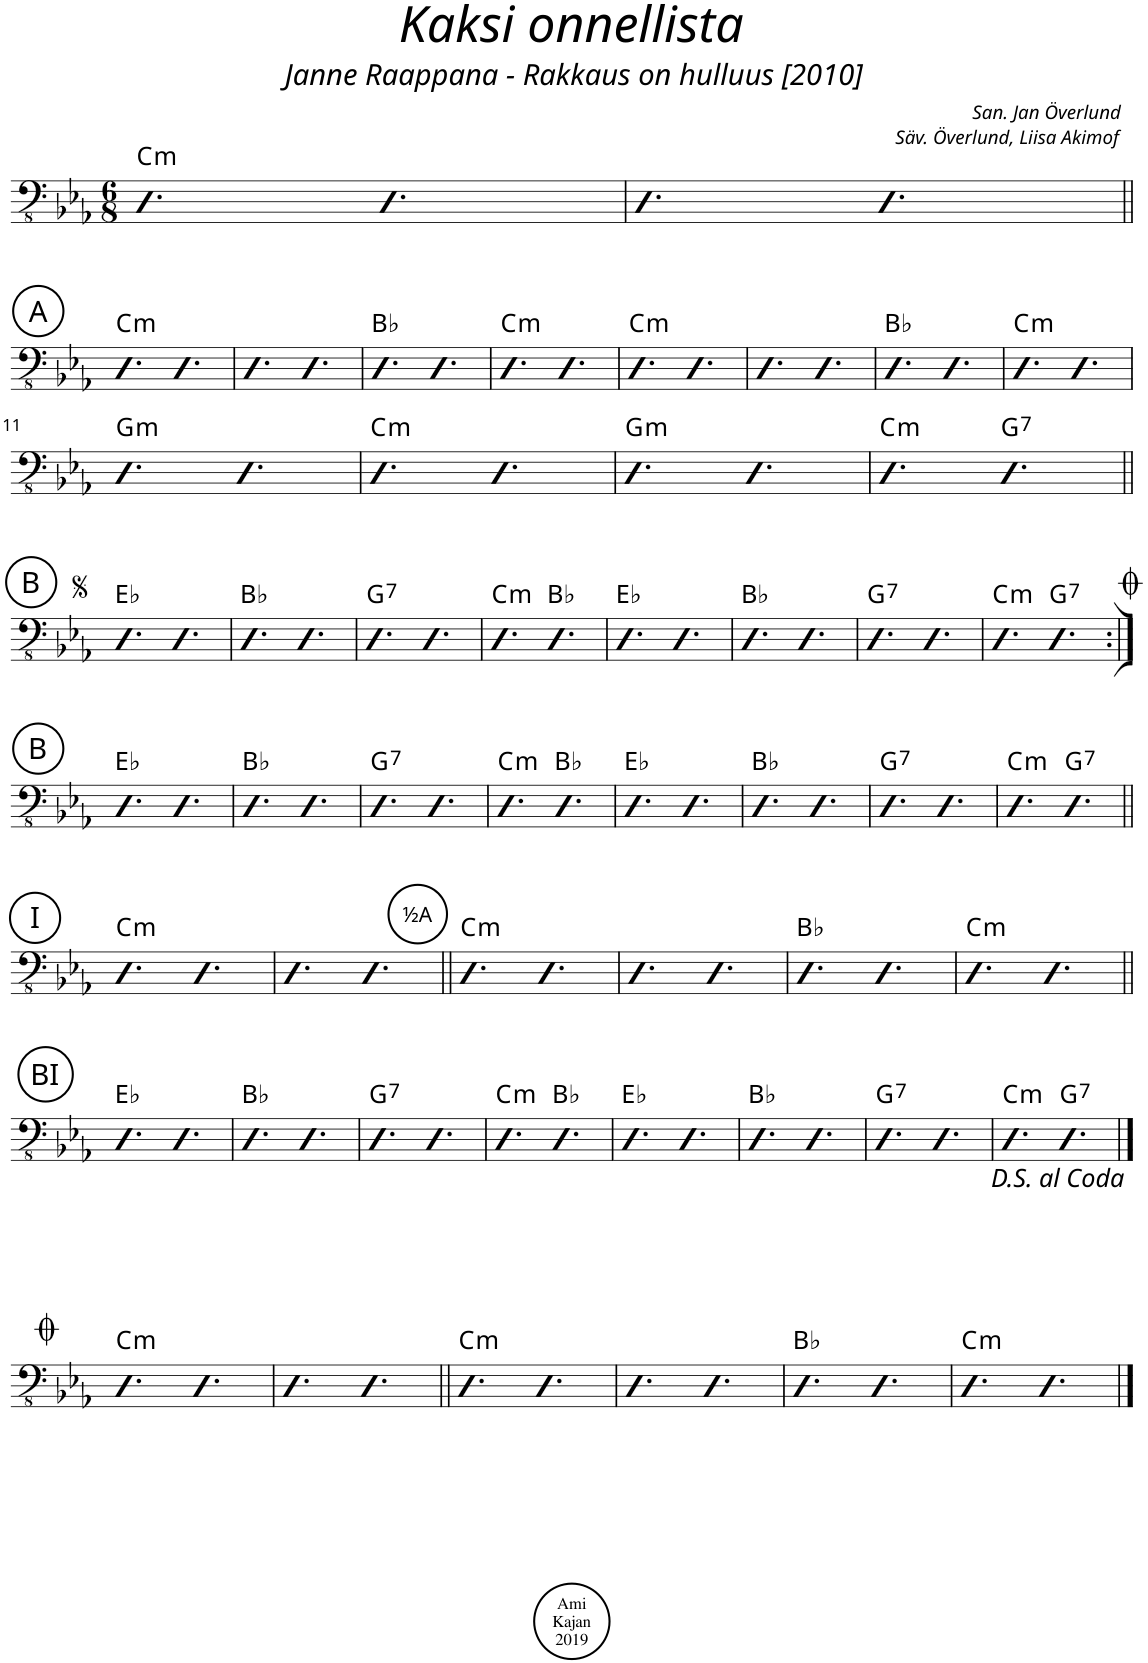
**kern	**harte
*part1	*part1
*staff1	*
*I"Piano	*
*I'Pno.	*
*clefFv4	*
*k[b-e-a-]	*
*M6/8	*
=1	=1
!	!LO:H:kt=m
4.BBB-	C:min
4.BBB-	.
=2	=2
4.BBB-	.
4.BBB-	.
!!LO:LB:g=z
!!LO:REH:place=s1:a:cj:enc=circle:fs=14:t=A
=3||	=3||
!	!LO:H:kt=m
4.BBB-	C:min
4.BBB-	.
=4	=4
4.BBB-	.
4.BBB-	.
=5	=5
4.BBB-	Bb:maj
4.BBB-	.
=6	=6
!	!LO:H:kt=m
4.BBB-	C:min
4.BBB-	.
=7	=7
!	!LO:H:kt=m
4.BBB-	C:min
4.BBB-	.
=8	=8
4.BBB-	.
4.BBB-	.
=9	=9
4.BBB-	Bb:maj
4.BBB-	.
=10	=10
!	!LO:H:kt=m
4.BBB-	C:min
4.BBB-	.
!!LO:LB:g=z
=11	=11
!	!LO:H:kt=m
4.BBB-	G:min
4.BBB-	.
=12	=12
!	!LO:H:kt=m
4.BBB-	C:min
4.BBB-	.
=13	=13
!	!LO:H:kt=m
4.BBB-	G:min
4.BBB-	.
=14	=14
!	!LO:H:kt=m
4.BBB-	C:min
!	!LO:H:kt=7
4.BBB-	G:7
!!LO:LB:g=z
!!LO:REH:place=s1:a:cj:enc=circle:fs=14:t=B
=15||	=15||
4.BBB-	Eb:maj
4.BBB-	.
=16	=16
4.BBB-	Bb:maj
4.BBB-	.
=17	=17
!	!LO:H:kt=7
4.BBB-	G:7
4.BBB-	.
=18	=18
!	!LO:H:kt=m
4.BBB-	C:min
4.BBB-	Bb:maj
=19	=19
4.BBB-	Eb:maj
4.BBB-	.
=20	=20
4.BBB-	Bb:maj
4.BBB-	.
=21	=21
!	!LO:H:kt=7
4.BBB-	G:7
4.BBB-	.
=22	=22
4.BBB-	C:min
!	!LO:H:kt=7
4.BBB-	G:7
!LO:TX:a:t=<font size="28"/><font face="ScoreText"/>	!LO:H:kt=m
!!LO:LB:g=z
!!LO:REH:place=s1:a:cj:enc=circle:fs=14:t=B
=23:|!	=23:|!
4.BBB-	Eb:maj
4.BBB-	.
=24	=24
4.BBB-	Bb:maj
4.BBB-	.
=25	=25
!	!LO:H:kt=7
4.BBB-	G:7
4.BBB-	.
=26	=26
!	!LO:H:kt=m
4.BBB-	C:min
4.BBB-	Bb:maj
=27	=27
4.BBB-	Eb:maj
4.BBB-	.
=28	=28
4.BBB-	Bb:maj
4.BBB-	.
=29	=29
!	!LO:H:kt=7
4.BBB-	G:7
4.BBB-	.
=30	=30
!	!LO:H:kt=m
4.BBB-	C:min
!	!LO:H:kt=7
4.BBB-	G:7
!!LO:LB:g=z
!!LO:REH:place=s1:a:cj:enc=circle:fs=14:t=I
=31||	=31||
!	!LO:H:kt=m
4.BBB-	C:min
4.BBB-	.
=32	=32
4.BBB-	.
4.BBB-	.
!!LO:REH:place=s1:a:cj:enc=circle:t=½A
=33||	=33||
!	!LO:H:kt=m
4.BBB-	C:min
4.BBB-	.
=34	=34
4.BBB-	.
4.BBB-	.
=35	=35
4.BBB-	Bb:maj
4.BBB-	.
=36	=36
!	!LO:H:kt=m
4.BBB-	C:min
4.BBB-	.
!!LO:LB:g=z
!!LO:REH:place=s1:a:cj:enc=circle:fs=14:t=BI
=37||	=37||
4.BBB-	Eb:maj
4.BBB-	.
=38	=38
4.BBB-	Bb:maj
4.BBB-	.
=39	=39
!	!LO:H:kt=7
4.BBB-	G:7
4.BBB-	.
=40	=40
!	!LO:H:kt=m
4.BBB-	C:min
4.BBB-	Bb:maj
=41	=41
4.BBB-	Eb:maj
4.BBB-	.
=42	=42
4.BBB-	Bb:maj
4.BBB-	.
=43	=43
!	!LO:H:kt=7
4.BBB-	G:7
4.BBB-	.
=44	=44
!	!LO:H:kt=m
4.BBB-	C:min
!	!LO:H:kt=7
4.BBB-	G:7
!!LO:LB:g=z
==45	==45
!	!LO:H:kt=m
4.BBB-	C:min
4.BBB-	.
=46	=46
4.BBB-	.
4.BBB-	.
=47||	=47||
!	!LO:H:kt=m
4.BBB-	C:min
4.BBB-	.
=48	=48
4.BBB-	.
4.BBB-	.
=49	=49
4.BBB-	Bb:maj
4.BBB-	.
=50	=50
!	!LO:H:kt=m
4.BBB-	C:min
4.BBB-	.
==	==
*-	*-
